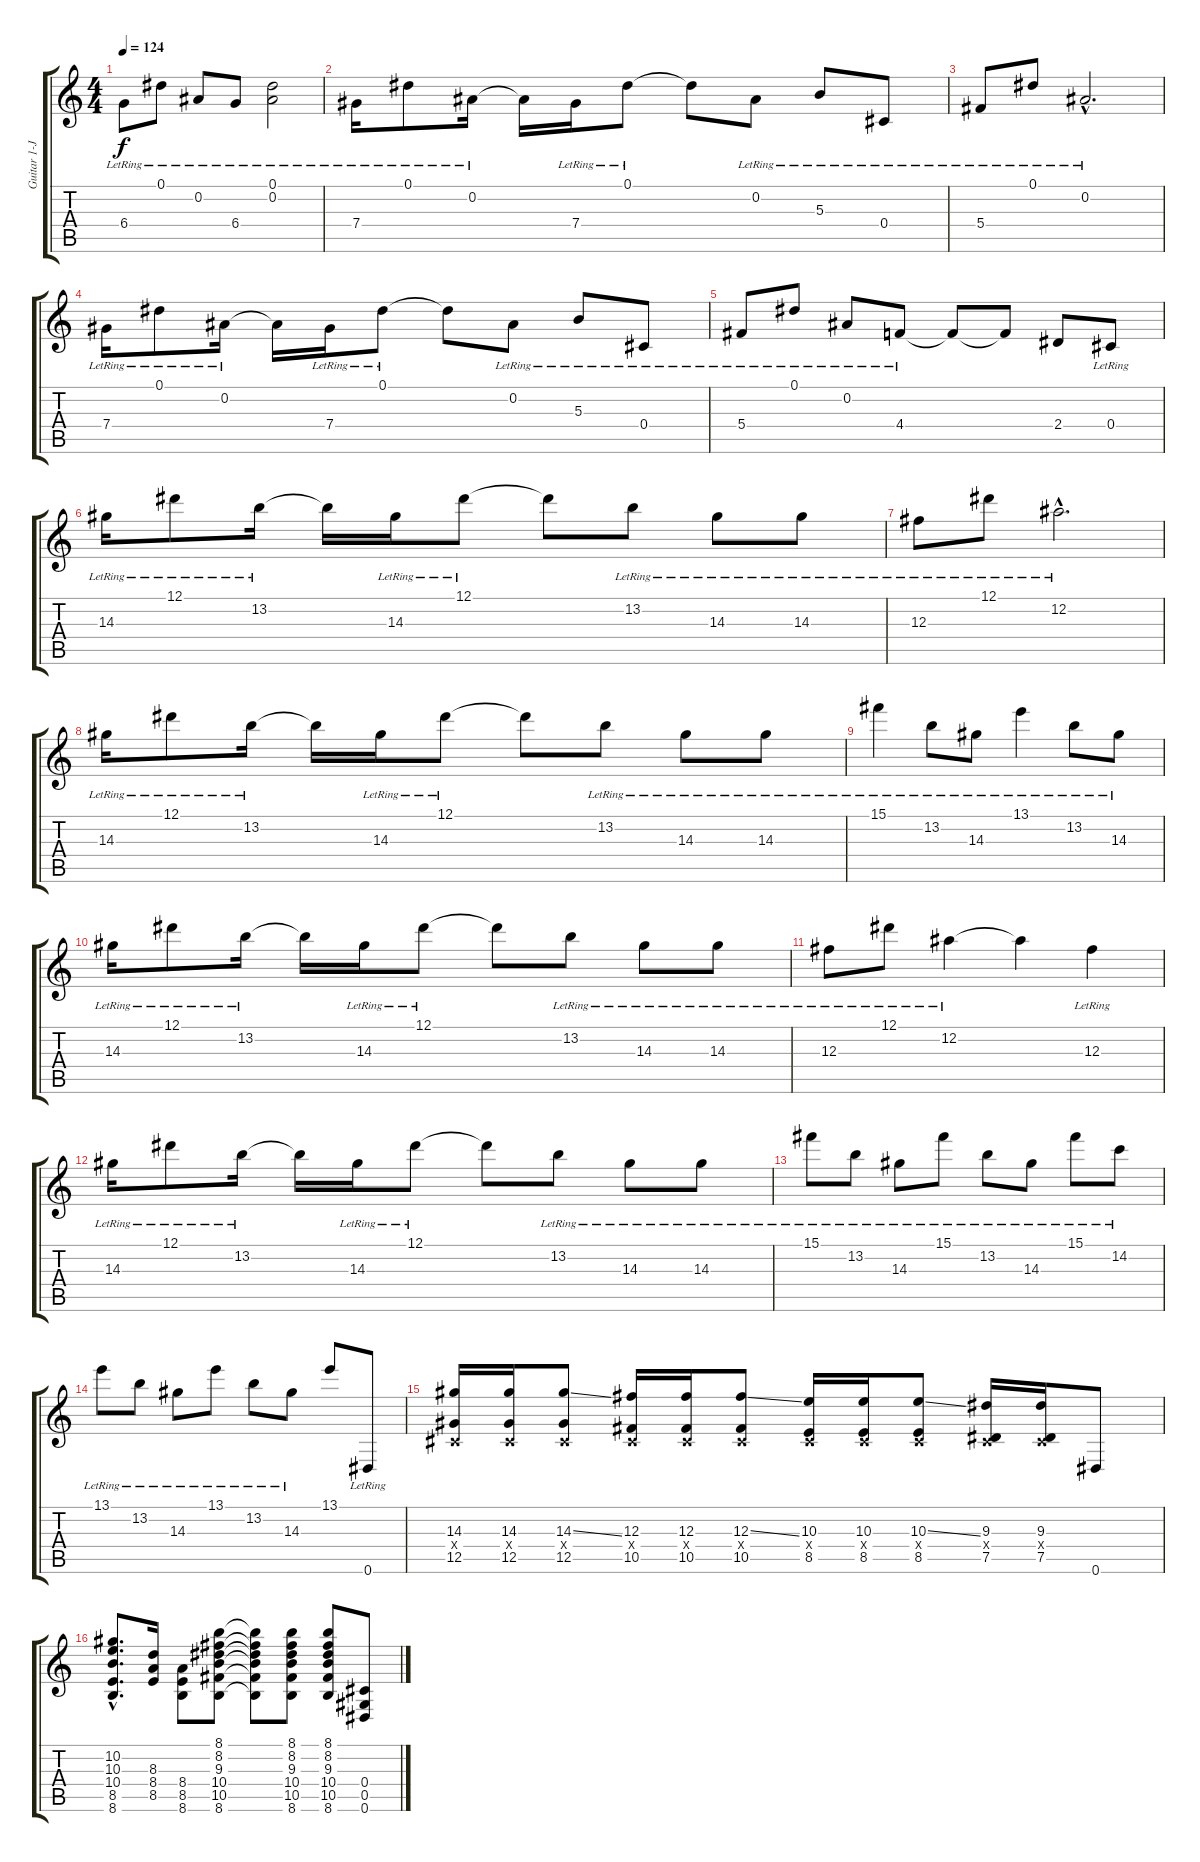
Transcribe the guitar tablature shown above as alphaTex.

\track ("Guitar 1-Jade Puget" "Guitar 1-J") {instrument overdrivenguitar}
\staff {score tabs}
\tuning (Eb4 Bb3 Gb3 Db3 Ab2 Eb2) {hide}
\ts (4 4)
\tempo 124
\clef g2
\ks c
6.4{lr}.8{dy f} 0.1{lr}.8 0.2{lr}.8 6.4{lr}.8 (0.1{lr} 0.2{lr}).2 |
7.4{lr}.16 0.1{lr}.8 0.2{lr}.16 0.2{t}.16 7.4{lr}.16 0.1{lr}.8 0.1{t}.8 0.2{lr}.8 5.3{lr}.8 0.4{lr}.8 |
5.4{lr}.8 0.1{lr}.8 0.2{hac lr}.2{d} |
7.4{lr}.16 0.1{lr}.8 0.2{lr}.16 0.2{t}.16 7.4{lr}.16 0.1{lr}.8 0.1{t}.8 0.2{lr}.8 5.3{lr}.8 0.4{lr}.8 |
5.4{lr}.8 0.1{lr}.8 0.2{lr}.8 4.4{lr}.8 4.4{t}.8 4.4{t}.8 2.4.8 0.4{lr}.8 |
14.3{lr}.16{volume 11 balance 0 instrument overdrivenguitar} 12.1{lr}.8 13.2{lr}.16 13.2{t}.16 14.3{lr}.16 12.1{lr}.8 12.1{t}.8 13.2{lr}.8 14.3{lr}.8 14.3{lr}.8 |
12.3{lr}.8 12.1{lr}.8 12.2{hac lr}.2{d} |
14.3{lr}.16 12.1{lr}.8 13.2{lr}.16 13.2{t}.16 14.3{lr}.16 12.1{lr}.8 12.1{t}.8 13.2{lr}.8 14.3{lr}.8 14.3{lr}.8 |
15.1{lr}.4 13.2{lr}.8 14.3{lr}.8 13.1{lr}.4 13.2{lr}.8 14.3{lr}.8 |
14.3{lr}.16 12.1{lr}.8 13.2{lr}.16 13.2{t}.16 14.3{lr}.16 12.1{lr}.8 12.1{t}.8 13.2{lr}.8 14.3{lr}.8 14.3{lr}.8 |
12.3{lr}.8 12.1{lr}.8 12.2{lr}.4 12.2{t}.4 12.3{lr}.4 |
14.3{lr}.16 12.1{lr}.8 13.2{lr}.16 13.2{t}.16 14.3{lr}.16 12.1{lr}.8 12.1{t}.8 13.2{lr}.8 14.3{lr}.8 14.3{lr}.8 |
15.1{lr}.8 13.2{lr}.8 14.3{lr}.8 15.1{lr}.8 13.2{lr}.8 14.3{lr}.8 15.1{lr}.8 14.2{lr}.8 |
13.1{lr}.8 13.2{lr}.8 14.3{lr}.8 13.1{lr}.8 13.2{lr}.8 14.3{lr}.8 13.1.8 0.6{lr}.8 |
(14.3 0.4{x} 12.5).16 (14.3 0.4{x} 12.5).16 (14.3{ss} 0.4{x} 12.5).8 (12.3 0.4{x} 10.5).16 (12.3 0.4{x} 10.5).16 (12.3{ss} 0.4{x} 10.5).8 (10.3 0.4{x} 8.5).16 (10.3 0.4{x} 8.5).16 (10.3{ss} 0.4{x} 8.5).8 (9.3 0.4{x} 7.5).16 (9.3 0.4{x} 7.5).16 0.6.8 |
(10.2{hac} 10.3{hac} 10.4{hac} 8.5{hac} 8.6{hac}).8{d} (8.3 8.4 8.5).16 (8.4 8.5 8.6).8 (8.1 8.2 9.3 10.4 10.5 8.6).8 (8.1{t} 8.2{t} 9.3{t} 10.4{t} 10.5{t} 8.6{t}).8 (8.1 8.2 9.3 10.4 10.5 8.6).8 (8.1 8.2 9.3 10.4 10.5 8.6).8 (0.4 0.5 0.6).8
